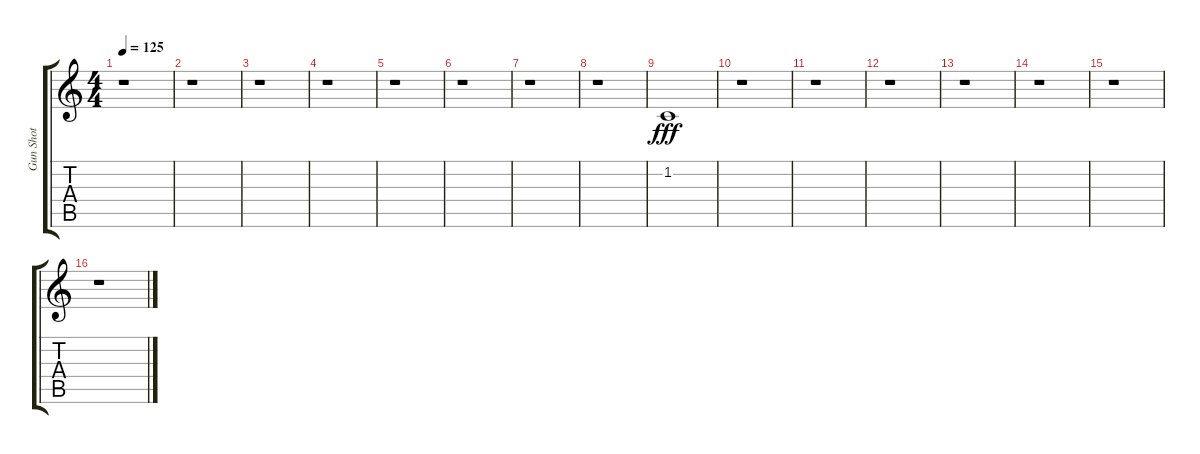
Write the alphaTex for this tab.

\track ("Gun Shot" "Gun Shot") {instrument gunshot}
\staff {score tabs}
\tuning (E4 B3 G3 D3 A2 E2) {hide}
\ts (4 4)
\tempo 125
\clef g2
\ks c
r.1{dy fff instrument gunshot} |
r.1 |
r.1 |
r.1 |
r.1 |
r.1 |
r.1 |
r.1 |
1.2.1 |
r.1 |
r.1 |
r.1 |
r.1 |
r.1 |
r.1 |
r.1
